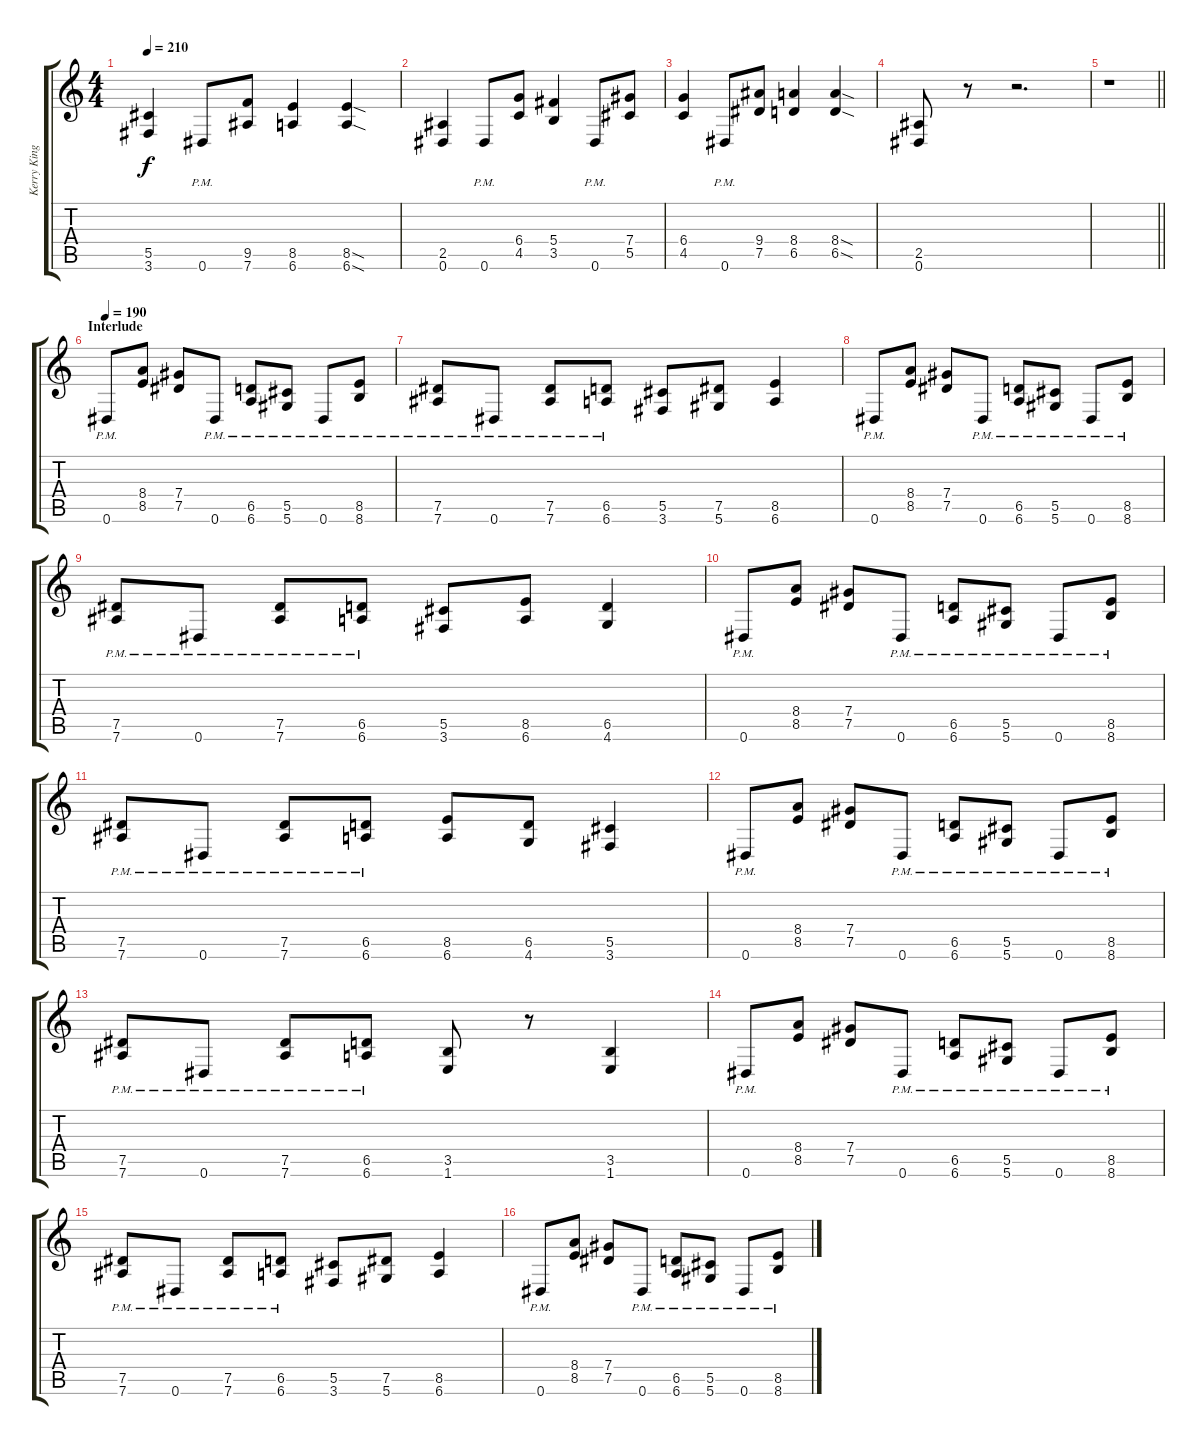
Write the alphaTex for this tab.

\track ("Kerry King" "Kerry King") {instrument distortionguitar}
\staff {score tabs}
\tuning (Eb4 Bb3 Gb3 Db3 Ab2 Eb2) {hide}
\ts (4 4)
\tempo 210
\clef g2
\ks c
(5.5 3.6).4{dy f} 0.6{pm}.8 (9.5 7.6).8 (8.5 6.6).4 (8.5{sod} 6.6{sod}).4 |
(2.5 0.6).4 0.6{pm}.8 (6.4 4.5).8 (5.4 3.5).4 0.6{pm}.8 (7.4 5.5).8 |
(6.4 4.5).4 0.6{pm}.8 (9.4 7.5).8 (8.4 6.5).4 (8.4{sod} 6.5{sod}).4 |
(2.5 0.6).8 r.8 r.2{d} |
\barLineRight lightlight
r.1 |
\section ("" "Interlude")
\tempo 190
0.6{pm}.8 (8.4 8.5).8 (7.4 7.5).8 0.6{pm}.8 (6.5 6.6{pm}).8 (5.5 5.6{pm}).8 0.6{pm}.8 (8.5 8.6{pm}).8 |
(7.5 7.6{pm}).8 0.6{pm}.8 (7.5 7.6{pm}).8 (6.5 6.6{pm}).8 (5.5 3.6).8 (7.5 5.6).8 (8.5 6.6).4 |
0.6{pm}.8 (8.4 8.5).8 (7.4 7.5).8 0.6{pm}.8 (6.5 6.6{pm}).8 (5.5 5.6{pm}).8 0.6{pm}.8 (8.5 8.6{pm}).8 |
(7.5 7.6{pm}).8 0.6{pm}.8 (7.5 7.6{pm}).8 (6.5 6.6{pm}).8 (5.5 3.6).8 (8.5 6.6).8 (6.5 4.6).4 |
0.6{pm}.8 (8.4 8.5).8 (7.4 7.5).8 0.6{pm}.8 (6.5 6.6{pm}).8 (5.5 5.6{pm}).8 0.6{pm}.8 (8.5 8.6{pm}).8 |
(7.5 7.6{pm}).8 0.6{pm}.8 (7.5 7.6{pm}).8 (6.5 6.6{pm}).8 (8.5 6.6).8 (6.5 4.6).8 (5.5 3.6).4 |
0.6{pm}.8 (8.4 8.5).8 (7.4 7.5).8 0.6{pm}.8 (6.5 6.6{pm}).8 (5.5 5.6{pm}).8 0.6{pm}.8 (8.5 8.6{pm}).8 |
(7.5 7.6{pm}).8 0.6{pm}.8 (7.5 7.6{pm}).8 (6.5 6.6{pm}).8 (3.5 1.6).8 r.8 (3.5 1.6).4 |
0.6{pm}.8 (8.4 8.5).8 (7.4 7.5).8 0.6{pm}.8 (6.5 6.6{pm}).8 (5.5 5.6{pm}).8 0.6{pm}.8 (8.5 8.6{pm}).8 |
(7.5 7.6{pm}).8 0.6{pm}.8 (7.5 7.6{pm}).8 (6.5 6.6{pm}).8 (5.5 3.6).8 (7.5 5.6).8 (8.5 6.6).4 |
0.6{pm}.8 (8.4 8.5).8 (7.4 7.5).8 0.6{pm}.8 (6.5 6.6{pm}).8 (5.5 5.6{pm}).8 0.6{pm}.8 (8.5 8.6{pm}).8
